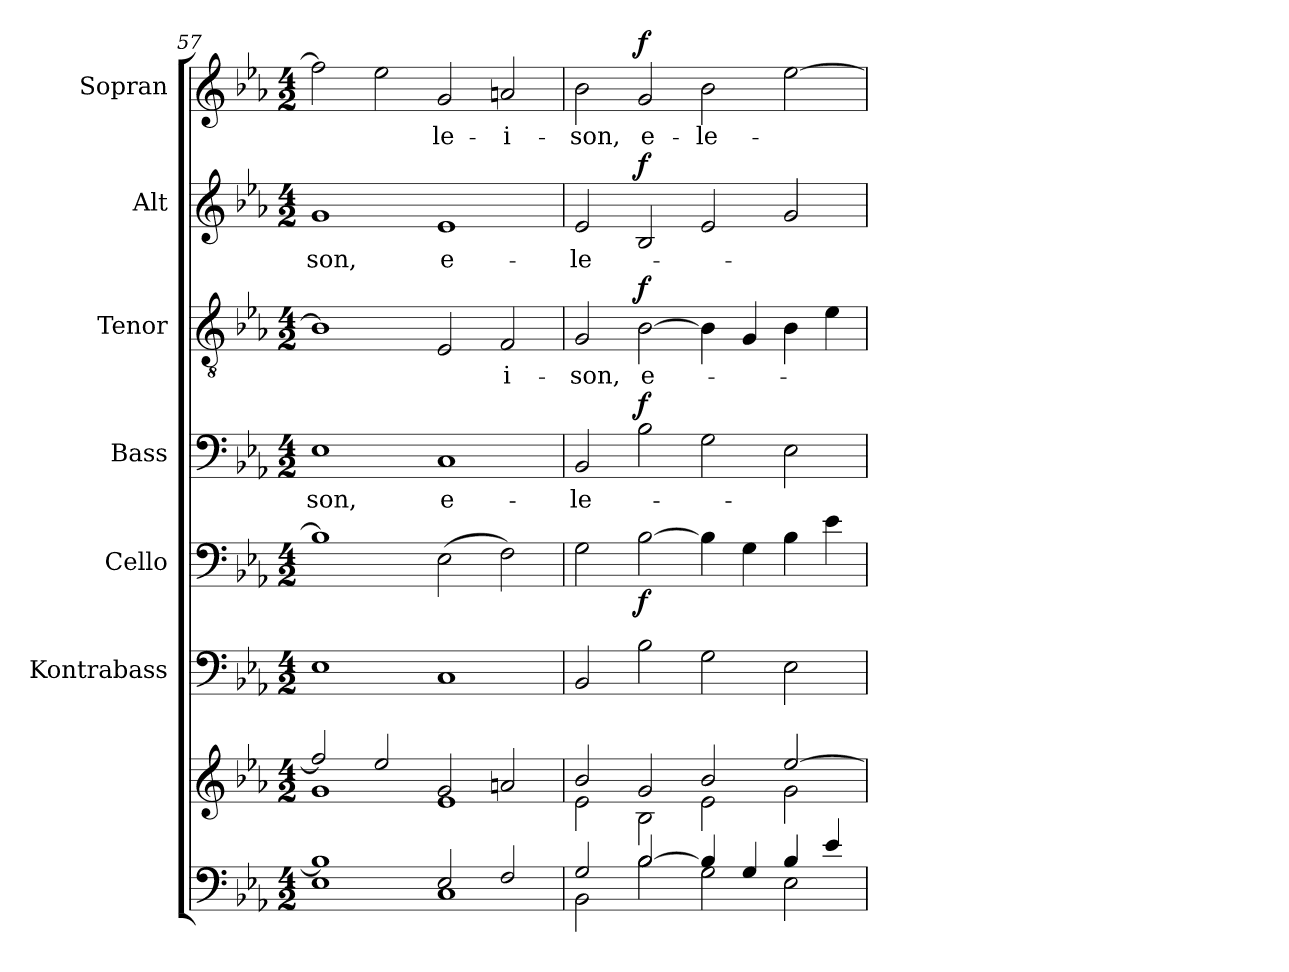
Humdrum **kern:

**kern	**kern	**kern	**kern	**dynam	**kern	**text	**dynam	**kern	**text	**dynam	**kern	**text	**dynam	**kern	**text	**dynam
*part7	*part7	*part6	*part5	*part5	*part4	*part4	*part4	*part3	*part3	*part3	*part2	*part2	*part2	*part1	*part1	*part1
*staff8	*staff7	*staff6	*staff5	*staff5	*staff4	*staff4	*staff4	*staff3	*staff3	*staff3	*staff2	*staff2	*staff2	*staff1	*staff1	*staff1
*	*	*I"Kontrabass	*I"Cello	*	*I"Bass	*	*	*I"Tenor	*	*	*I"Alt	*	*	*I"Sopran	*	*
*	*	*I'Kb.	*	*	*I'B.	*	*	*I'T.	*	*	*I'A.	*	*	*I'S.	*	*
!!LO:PB:g=z
*clefF4	*clefG2	*clefF4	*clefF4	*	*clefF4	*	*	*clefGv2	*	*	*clefG2	*	*	*clefG2	*	*
*	*	*ITrd7c12	*	*	*	*	*	*	*	*	*	*	*	*	*	*
*k[b-e-a-]	*k[b-e-a-]	*k[b-e-a-]	*k[b-e-a-]	*	*k[b-e-a-]	*	*	*k[b-e-a-]	*	*	*k[b-e-a-]	*	*	*k[b-e-a-]	*	*
*E-:	*E-:	*E-:	*E-:	*	*E-:	*	*	*E-:	*	*	*E-:	*	*	*E-:	*	*
*M4/2	*M4/2	*M4/2	*M4/2	*	*M4/2	*	*	*M4/2	*	*	*M4/2	*	*	*M4/2	*	*
=57	=57	=57	=57	=57	=57	=57	=57	=57	=57	=57	=57	=57	=57	=57	=57	=57
*^	*^	*	*	*	*	*	*	*	*	*	*	*	*	*	*	*
!	!	!	!	!	!	!	!	!LO:LY:b	!	!	!	!	!	!LO:LY:b	!	!	!	!
1B-]	1E-	2ff/]	1g	1EE-	1B-]	.	1E-	-son,	.	1B-]	.	.	1g	-son,	.	2ff\]	.	.
.	.	2ee-/	.	.	.	.	.	.	.	.	.	.	.	.	.	2ee-\	.	.
!	!	!	!	!	!	!	!	!LO:LY:b	!	!	!	!	!	!LO:LY:b	!	!	!LO:LY:b	!
2E-/	1C	2g/	1e-	1CC	(>2E-\	.	1C	e-	.	2E-/	.	.	1e-	e-	.	2g/	-le-	.
!	!	!	!	!	!	!	!	!	!	!	!LO:LY:b	!	!	!	!	!	!LO:LY:b	!
2F/	.	2an/	.	.	2F\)	.	.	.	.	2F/	-i-	.	.	.	.	2an/	-i-	.
=58	=58	=58	=58	=58	=58	=58	=58	=58	=58	=58	=58	=58	=58	=58	=58	=58	=58	=58
!	!	!	!	!	!	!	!	!LO:LY:b	!	!	!LO:LY:b	!	!	!LO:LY:b	!	!	!LO:LY:b	!
2G/	2BB-\	2b-/	2e-\	2BBB-/	2G\	.	2BB-/	-le-	.	2G/	-son,	.	2e-/	-le-	.	2b-\	-son,	.
!	!	!	!	!	!	!LO:DY:b	!	!	!LO:DY:a	!	!LO:LY:b	!LO:DY:a	!	!	!LO:DY:a	!	!LO:LY:b	!LO:DY:a
[>2B-/	2B-\	2g/	2B-\	2BB-\	[2B-\	f	2B-\	.	f	[2B-\	e-	f	2B-/	.	f	2g/	e-	f
!	!	!	!	!	!	!	!	!	!	!	!	!	!	!	!	!	!LO:LY:b	!
4B-/]	2G\	2b-/	2e-\	2GG\	4B-\]	.	2G\	.	.	4B-\]	.	.	2e-/	.	.	2b-\	-le-	.
4G/	.	.	.	.	4G\	.	.	.	.	4G/	.	.	.	.	.	.	.	.
4B-/	2E-\	[>2ee-/	2g\	2EE-\	4B-\	.	2E-\	.	.	4B-\	.	.	2g/	.	.	[2ee-\	.	.
4e-/	.	.	.	.	4e-\	.	.	.	.	4e-\	.	.	.	.	.	.	.	.
*v	*v	*	*	*	*	*	*	*	*	*	*	*	*	*	*	*	*	*
*	*v	*v	*	*	*	*	*	*	*	*	*	*	*	*	*	*	*
=	=	=	=	=	=	=	=	=	=	=	=	=	=	=	=	=
*-	*-	*-	*-	*-	*-	*-	*-	*-	*-	*-	*-	*-	*-	*-	*-	*-
